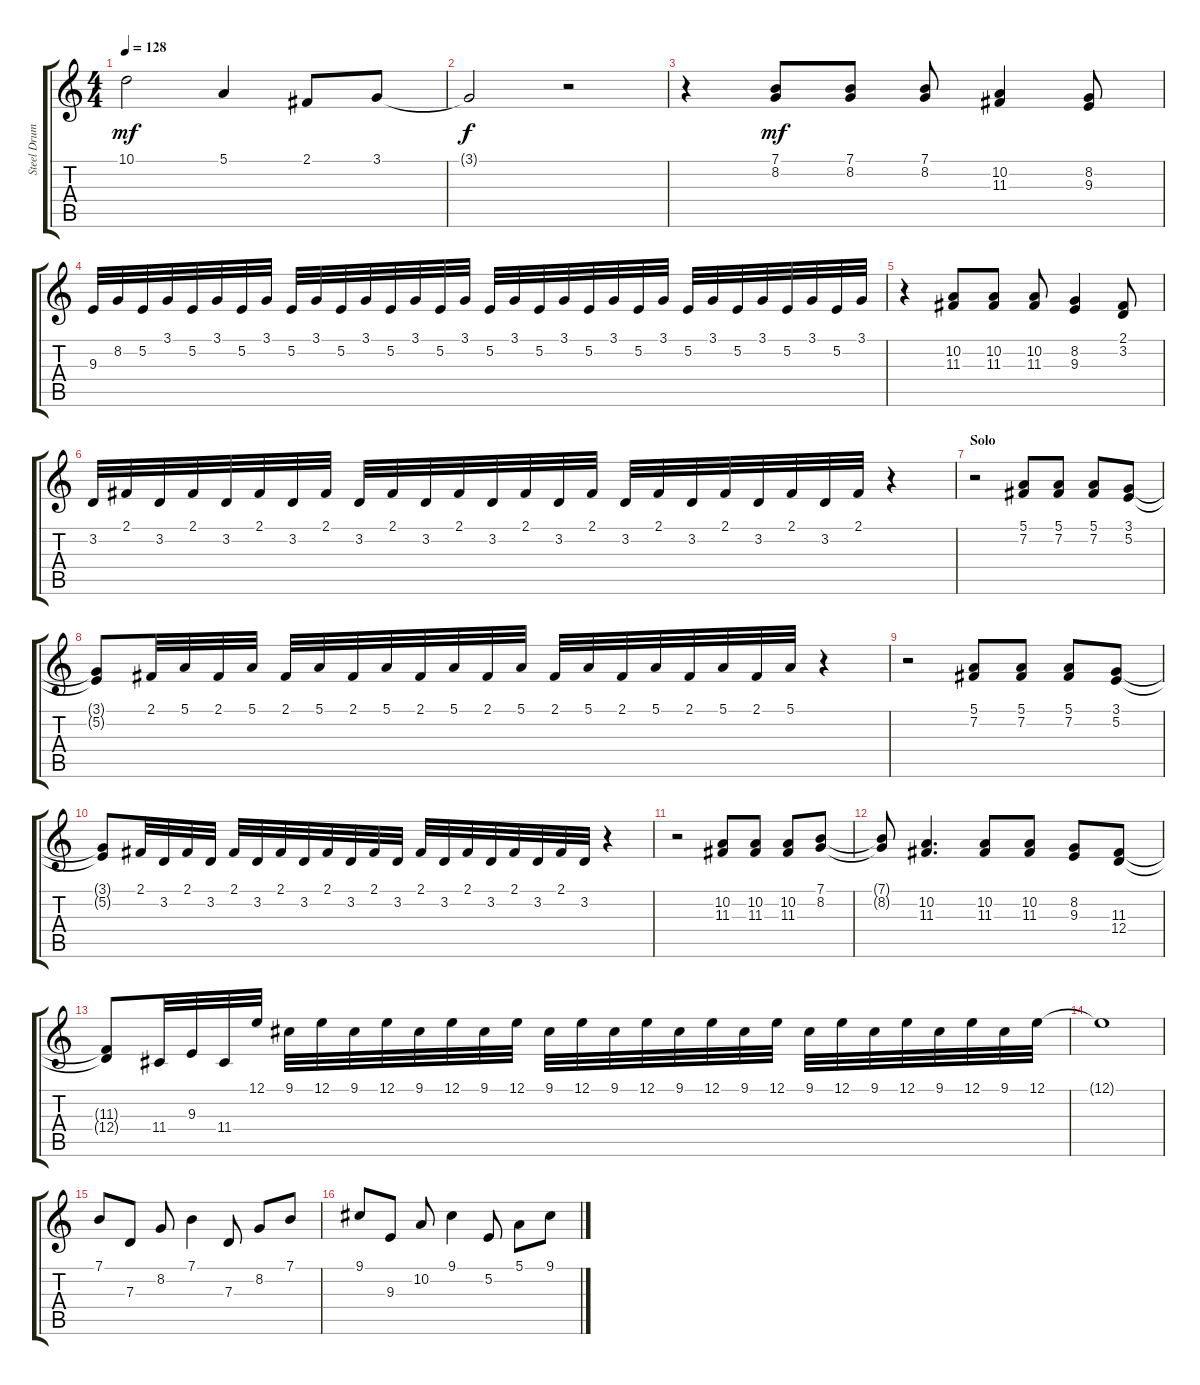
\track ("Steel Drums" "Steel Drum") {instrument steeldrums}
\staff {score tabs}
\tuning (E4 B3 G3 D3 A2 E2) {hide}
\ts (4 4)
\tempo 128
\clef g2
\ks c
10.1.2{dy mf} 5.1.4 2.1.8 3.1.8 |
3.1{t}.2{dy f} r.2 |
r.4 (7.1 8.2).8{dy mf} (7.1 8.2).8 (7.1 8.2).8 (10.2 11.3).4 (8.2 9.3).8 |
9.3.32 8.2.32 5.2.32 3.1.32 5.2.32 3.1.32 5.2.32 3.1.32 5.2.32 3.1.32 5.2.32 3.1.32 5.2.32 3.1.32 5.2.32 3.1.32 5.2.32 3.1.32 5.2.32 3.1.32 5.2.32 3.1.32 5.2.32 3.1.32 5.2.32 3.1.32 5.2.32 3.1.32 5.2.32 3.1.32 5.2.32 3.1.32 |
r.4 (10.2 11.3).8 (10.2 11.3).8 (10.2 11.3).8 (8.2 9.3).4 (2.1 3.2).8 |
3.2.32 2.1.32 3.2.32 2.1.32 3.2.32 2.1.32 3.2.32 2.1.32 3.2.32 2.1.32 3.2.32 2.1.32 3.2.32 2.1.32 3.2.32 2.1.32 3.2.32 2.1.32 3.2.32 2.1.32 3.2.32 2.1.32 3.2.32 2.1.32 r.4 |
\section ("" "Solo")
r.2 (5.1 7.2).8 (5.1 7.2).8 (5.1 7.2).8 (3.1 5.2).8 |
(3.1{t} 5.2{t}).8 2.1.32 5.1.32 2.1.32 5.1.32 2.1.32 5.1.32 2.1.32 5.1.32 2.1.32 5.1.32 2.1.32 5.1.32 2.1.32 5.1.32 2.1.32 5.1.32 2.1.32 5.1.32 2.1.32 5.1.32 r.4 |
r.2 (5.1 7.2).8 (5.1 7.2).8 (5.1 7.2).8 (3.1 5.2).8 |
(3.1{t} 5.2{t}).8 2.1.32 3.2.32 2.1.32 3.2.32 2.1.32 3.2.32 2.1.32 3.2.32 2.1.32 3.2.32 2.1.32 3.2.32 2.1.32 3.2.32 2.1.32 3.2.32 2.1.32 3.2.32 2.1.32 3.2.32 r.4 |
r.2 (10.2 11.3).8 (10.2 11.3).8 (10.2 11.3).8 (7.1 8.2).8 |
(7.1{t} 8.2{t}).8 (10.2 11.3).4{d} (10.2 11.3).8 (10.2 11.3).8 (8.2 9.3).8 (11.3 12.4).8 |
(11.3{t} 12.4{t}).8 11.4.32 9.3.32 11.4.32 12.1.32 9.1.32 12.1.32 9.1.32 12.1.32 9.1.32 12.1.32 9.1.32 12.1.32 9.1.32 12.1.32 9.1.32 12.1.32 9.1.32 12.1.32 9.1.32 12.1.32 9.1.32 12.1.32 9.1.32 12.1.32 9.1.32 12.1.32 9.1.32 12.1.32 |
12.1{t}.1 |
7.1.8 7.3.8 8.2.8 7.1.4 7.3.8 8.2.8 7.1.8 |
9.1.8 9.3.8 10.2.8 9.1.4 5.2.8 5.1.8 9.1.8
